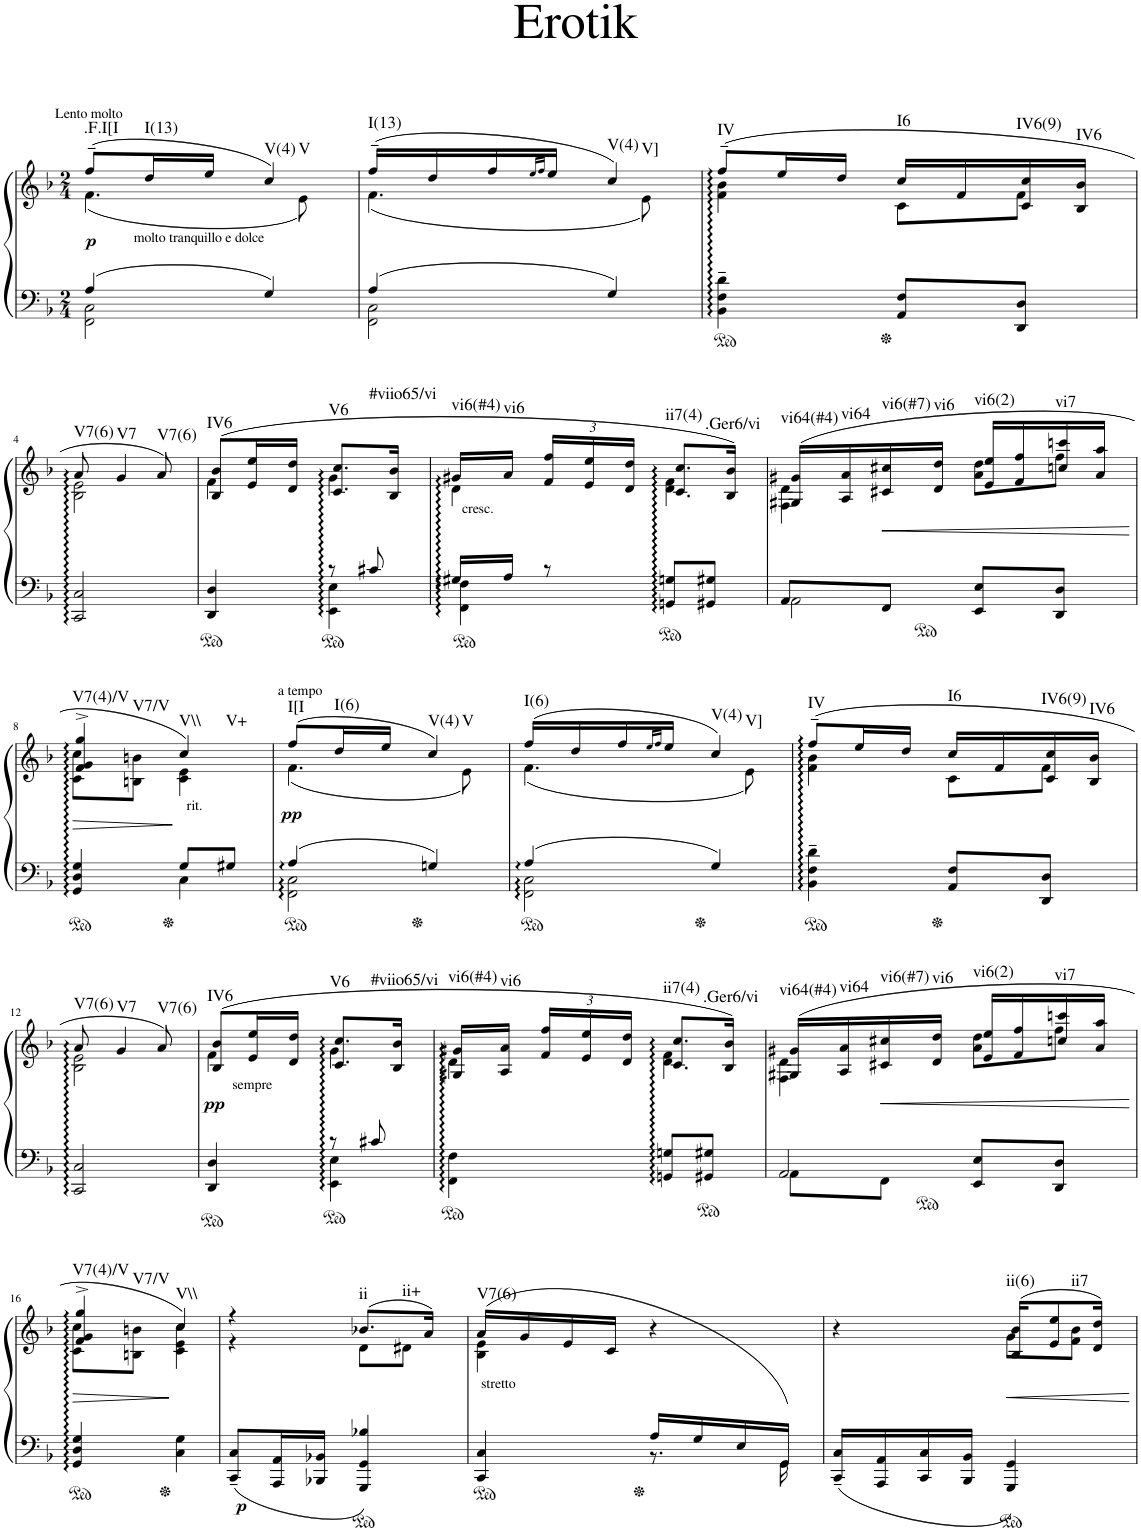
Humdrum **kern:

**kern	**kern	**dynam	**harte
*part1	*part1	*part1	*part1
*staff2	*staff1	*staff1/2	*
*I"Piano	*	*	*
*I'Pno.	*	*	*
*clefF4	*clefG2	*	*
*k[b-]	*k[b-]	*	*
*F:	*F:	*	*
*M2/4	*M2/4	*	*
=1	=1	=1	=1
*^	*^	*	*
!	!	!LO:TX:a:t=Lento molto	!	!	!
!	!	!LO:TX:b:t=molto tranquillo e dolce	!	!	!
!	!	!	!	!LO:DY:b	!LO:H:kt=.F.I[I
4A/	2FF\ 2C\	(8ff~/L	(4.f\	p	N
!	!	!	!	!	!LO:H:kt=I(13)
.	.	16dd/L	.	.	N
.	.	16ee/JJ	.	.	.
!	!	!	!	!	!LO:H:n=1:kt=V(4)
!	!	!	!	!	!LO:H:n=2:kt=V
4G/	.	4cc/)	.	.	N N
.	.	.	8e\)	.	.
=2	=2	=2	=2	=2	=2
!	!	!	!	!	!LO:H:kt=I(13)
4A/	2FF\ 2C\	(16ff~/LL	(4.f\	.	N
.	.	16dd/	.	.	.
.	.	16ff/	.	.	.
.	.	16qee/LL	.	.	.
.	.	16qff/JJ	.	.	.
.	.	16ee/JJ	.	.	.
!	!	!	!	!	!LO:H:n=1:kt=V(4)
!	!	!	!	!	!LO:H:n=2:kt=V]
4G/	.	4cc/)	.	.	N N
.	.	.	8e\)	.	.
*v	*v	*	*	*	*
=3	=3	=3	=3	=3
!	!	!	!	!LO:H:kt=IV
4BB-\~ 4F\~ 4d\~	(8ff~/L	4f\ 4b-\	.	N
.	16ee/L	.	.	.
.	16dd/JJ	.	.	.
!	!	!	!	!LO:H:kt=I6
8AA/ 8F/L	16cc/LL	8c\L	.	N
.	16f/	.	.	.
!	!	!	!	!LO:H:kt=IV6(9)
8DD/ 8D/J	16c/ 16cc/	8f\J	.	N
!	!	!	!	!LO:H:kt=IV6
.	16B-/ 16b-/JJ	.	.	N
!!LO:LB:g=z	!!
=4	=4	=4	=4	=4
!	!	!	!	!LO:H:kt=V7(6)
2CC/ 2C/	8a/	2B-\ 2e\	.	N
!	!	!	!	!LO:H:kt=V7
.	4g/	.	.	N
!	!	!	!	!LO:H:kt=V7(6)
.	8a/)	.	.	N
=5	=5	=5	=5	=5
*^	*	*	*	*
!	!	!	!	!	!LO:H:kt=IV6
4DD/ 4D/	4ryy	(8B-/ 8b-/L	4f\	.	N
.	.	16e/ 16ee/L	.	.	.
.	.	16d/ 16dd/JJ	.	.	.
!	!	!	!	!	!LO:H:n=1:kt=V6
!	!	!	!	!	!LO:H:n=2:kt=#viio65/vi
8r	4EE\ 4E\	8.c/ 8.cc/L	4g\	.	N N
8c#X/	.	.	.	.	.
.	.	16B-/ 16b-/Jk	.	.	.
=6	=6	=6	=6	=6	=6
!	!	!LO:TX:b:t=cresc.	!	!	!LO:H:kt=vi6(#4)
16G#X/LL	4FF\ 4F\	16g#X/LL	4d\	.	N
!	!	!	!	!	!LO:H:kt=vi6
16A/JJ	.	16a/JJ	.	.	N
*	*	*Xbrackettup	*	*	*
8r	.	24f/ 24ff/LL	.	.	.
.	.	24e/ 24ee/	.	.	.
.	.	24d/ 24dd/JJ	.	.	.
!	!	!	!	!	!LO:H:n=1:kt=ii7(4)
!	!	!	!	!	!LO:H:n=2:kt=.Ger6/vi
8GGn/ 8Gn/L	4ryy	8.c/ 8.cc/L	4d\ 4f\	.	N N
8GG#X/ 8G#X/J	.	.	.	.	.
.	.	16B-/ 16b-/Jk)	.	.	.
=7	=7	=7	=7	=7	=7
!	!	!	!	!	!LO:H:kt=vi64(#4)
8AA/L	2AA\	(16G#X/ 16g#X/LL	4F\ 4d\	.	N
!	!	!	!	!	!LO:H:kt=vi64
.	.	16A/ 16a/	.	.	N
!	!	!	!	!LO:HP:b	!LO:H:kt=vi6(#7)
8FF/J	.	16c#X/ 16cc#X/	.	<	N
!	!	!	!	!	!LO:H:kt=vi6
.	.	16d/ 16dd/JJ	.	.	N
!	!	!	!	!	!LO:H:kt=vi6(2)
8EE/ 8E/L	.	16e/ 16ee/LL	8a\ 8dd\L	.	N
.	.	16f/ 16ff/	.	.	.
!	!	!	!	!	!LO:H:kt=vi7
8DD/ 8D/J	.	16ccn/ 16cccn/	8ff\J	.	N
.	.	16a/ 16aa/JJ	.	.	.
*v	*v	*	*	*	*
*	*v	*v	*	*
.	.	[	.
!!LO:LB:g=z
=8	=8	=8	=8
*^	*	*	*
!	!	!	!LO:HP:b	!LO:H:n=1:kt=V7(4)/V
*	*	*^	*	*
!	!	!	!	!	!LO:H:n=2:kt=V7/V
4GG/ 4D/ 4G/	4ryy	4f/^ 4g/^ 4gg/^	8c\ 8cc\L	>	N N
.	.	.	8Bn\ 8bn\J	.	.
!	!	!LO:TX:b:t=rit.	!	!	!LO:H:n=1:kt=V\\
!	!	!	!	!	!LO:H:n=2:kt=V+
8G/L	4C\	4cc/)	4c\ 4e\	]	N N
8G#X/J	.	.	.	.	.
=9	=9	=9	=9	=9	=9
!	!	!LO:TX:a:t=a tempo	!	!	!
!	!	!	!	!LO:DY:b	!LO:H:kt=I[I
4A/	2FF\ 2C\	(8ff/L	(4.f\	pp	N
!	!	!	!	!	!LO:H:kt=I(6)
.	.	16dd/L	.	.	N
.	.	16ee/JJ	.	.	.
!	!	!	!	!	!LO:H:n=1:kt=V(4)
!	!	!	!	!	!LO:H:n=2:kt=V
4Gn/	.	4cc/)	.	.	N N
.	.	.	8e\)	.	.
=10	=10	=10	=10	=10	=10
!	!	!	!	!	!LO:H:kt=I(6)
4A/	2FF\ 2C\	(16ff/LL	(4.f\	.	N
.	.	16dd/	.	.	.
.	.	16ff/	.	.	.
.	.	16qee/LL	.	.	.
.	.	16qff/JJ	.	.	.
.	.	16ee/JJ	.	.	.
!	!	!	!	!	!LO:H:n=1:kt=V(4)
!	!	!	!	!	!LO:H:n=2:kt=V]
4G/	.	4cc/)	.	.	N N
.	.	.	8e\)	.	.
*v	*v	*	*	*	*
=11	=11	=11	=11	=11
!	!	!	!	!LO:H:kt=IV
4BB-\~ 4F\~ 4d\~	(8ff~/L	4f\ 4b-\	.	N
.	16ee/L	.	.	.
.	16dd/JJ	.	.	.
!	!	!	!	!LO:H:kt=I6
8AA/ 8F/L	16cc/LL	8c\L	.	N
.	16f/	.	.	.
!	!	!	!	!LO:H:kt=IV6(9)
8DD/ 8D/J	16c/ 16cc/	8f\J	.	N
!	!	!	!	!LO:H:kt=IV6
.	16B-/ 16b-/JJ	.	.	N
!!LO:LB:g=z	!!
=12	=12	=12	=12	=12
!	!	!	!	!LO:H:kt=V7(6)
2CC/ 2C/	8a/	2B-\ 2e\	.	N
!	!	!	!	!LO:H:kt=V7
.	4g/	.	.	N
!	!	!	!	!LO:H:kt=V7(6)
.	8a/)	.	.	N
=13	=13	=13	=13	=13
*^	*	*	*	*
!	!	!	!	!LO:DY:b	!LO:H:kt=IV6
4DD/ 4D/	4ryy	(8B-/ 8b-/L	4f\	pp	N
!	!	!LO:TX:b:t=sempre	!	!	!
.	.	16e/ 16ee/L	.	.	.
.	.	16d/ 16dd/JJ	.	.	.
!	!	!	!	!	!LO:H:n=1:kt=V6
!	!	!	!	!	!LO:H:n=2:kt=#viio65/vi
8r	4EE\ 4E\	8.c/ 8.cc/L	4g\	.	N N
8c#X/	.	.	.	.	.
.	.	16B-/ 16b-/Jk	.	.	.
*v	*v	*	*	*	*
=14	=14	=14	=14	=14
!	!	!	!	!LO:H:kt=vi6(#4)
4FF\ 4F\	16G#X/ 16g#X/LL	4d\	.	N
!	!	!	!	!LO:H:kt=vi6
.	16A/ 16a/JJ	.	.	N
.	24f/ 24ff/LL	.	.	.
.	24e/ 24ee/	.	.	.
.	24d/ 24dd/JJ	.	.	.
!	!	!	!	!LO:H:n=1:kt=ii7(4)
!	!	!	!	!LO:H:n=2:kt=.Ger6/vi
8GGn/ 8Gn/L	8.c/ 8.cc/L	4d\ 4f\	.	N N
8GG#X/ 8G#X/J	.	.	.	.
.	16B-/ 16b-/Jk)	.	.	.
=15	=15	=15	=15	=15
*^	*	*	*	*
!	!	!	!	!	!LO:H:kt=vi64(#4)
2AA/	8AA\L	(16G#X/ 16g#X/LL	4F\ 4d\	.	N
!	!	!	!	!	!LO:H:kt=vi64
.	.	16A/ 16a/	.	.	N
!	!	!	!	!LO:HP:b	!LO:H:kt=vi6(#7)
.	8FF\J	16c#X/ 16cc#X/	.	<	N
!	!	!	!	!	!LO:H:kt=vi6
.	.	16d/ 16dd/JJ	.	.	N
!	!	!	!	!	!LO:H:kt=vi6(2)
.	8EE/ 8E/L	16e/ 16ee/LL	8a\ 8dd\L	.	N
.	.	16f/ 16ff/	.	.	.
!	!	!	!	!	!LO:H:kt=vi7
.	8DD/ 8D/J	16ccn/ 16cccn/	8ff\J	.	N
.	.	16a/ 16aa/JJ	.	.	.
*v	*v	*	*	*	*
*	*v	*v	*	*
.	.	[	.
!!LO:LB:g=z
=16	=16	=16	=16
!	!	!LO:HP:b	!LO:H:n=1:kt=V7(4)/V
*	*^	*	*
!	!	!	!	!LO:H:n=2:kt=V7/V
4GG/ 4D/ 4G/	4f/^ 4g/^ 4gg/^	8c\ 8cc\L	>	N N
.	.	8Bn\ 8bn\J	.	.
!	!	!	!	!LO:H:kt=V\\
4C\ 4G\	4cc/)	4c\ 4e\ 4cc\	]	N
=17	=17	=17	=17	=17
!	!	!	!LO:DY:b=2	!
8CC/~ 8C/~L	4r	4r	p	.
16AAA/ 16AA/L	.	.	.	.
16BBB-X/ 16BB-X/JJ	.	.	.	.
!	!	!	!	!LO:H:n=1:kt=ii
!	!	!	!	!LO:H:n=2:kt=ii+
4GGG/ 4GG/ 4B-X/	(8.b-X/L	8d\L	.	N N
.	.	8d#X\J	.	.
.	16a/Jk)	.	.	.
=18	=18	=18	=18	=18
*^	*	*	*	*
!	!	!LO:TX:b:t=stretto	!	!	!LO:H:kt=V7(6)
4CC/ 4C/	4ryy	(16a/LL	4B-\ 4e\	.	N
.	.	16g/	.	.	.
.	.	16e/	.	.	.
.	.	16c/JJ	.	.	.
16A/LL	8.r	4r	4ryy	.	.
16G/	.	.	.	.	.
16E/	.	.	.	.	.
16GG/JJ)	16GG\	.	.	.	.
*v	*v	*	*	*	*
=19	=19	=19	=19	=19
16CC/~ 16C/~LL	4r	4ryy	.	.
16AAA/ 16AA/	.	.	.	.
16CC/ 16C/	.	.	.	.
16BBB-/ 16BB-/JJ	.	.	.	.
!	!	!	!LO:HP:b	!LO:H:kt=ii(6)
4GGG/ 4GG/	(16B-/ 16b-/KL	8g\L	<	N
!	!	!	!	!LO:H:kt=ii7
.	8e/ 8ee/	.	.	N
.	.	8f\ 8b-\J	.	.
.	16d/ 16dd/Jk)	.	.	.
*	*v	*v	*	*
.	.	[	.
=	=	=	=
*-	*-	*-	*-
